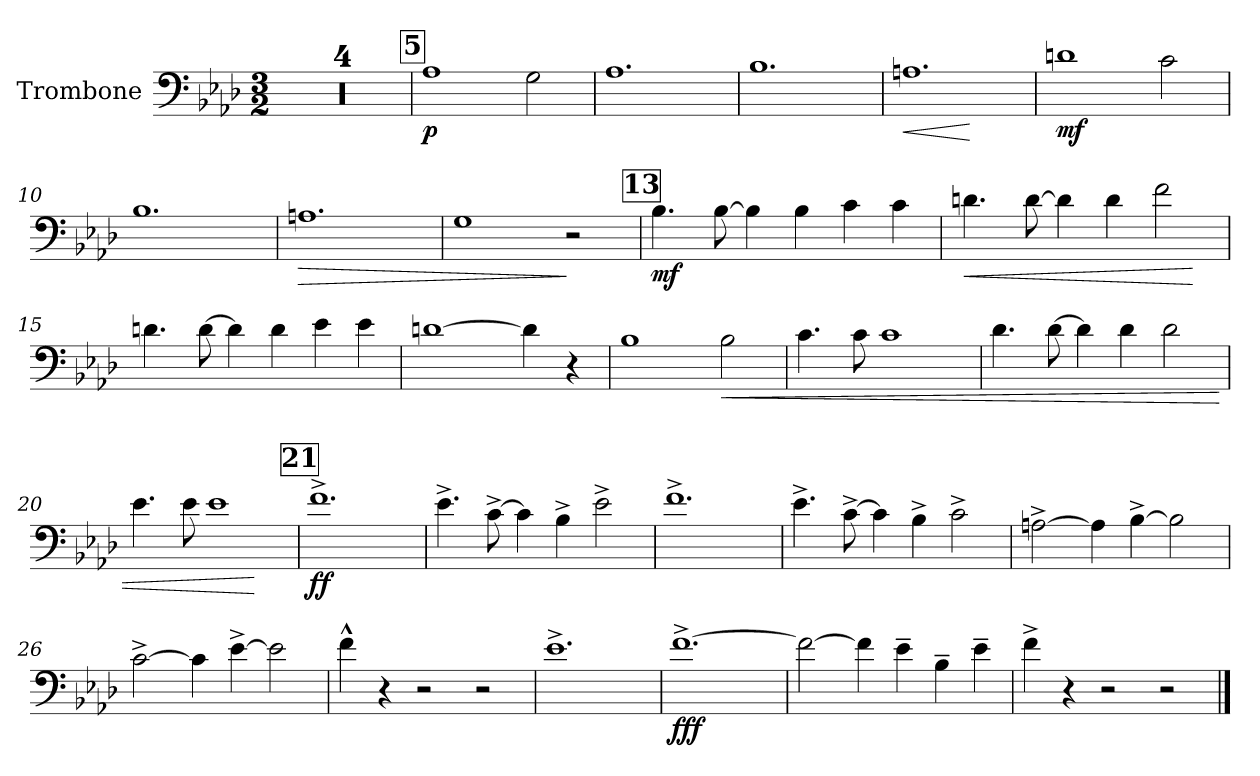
**kern	**dynam
*part1	*part1
*staff1	*staff1
*I"Trombone	*
*I'Trb	*
*clefF4	*
*k[b-e-a-d-]	*
*A-:	*
*M3/2	*
*MM252	*
=1	=1
1.r	.
=2	=2
1.r	.
=3	=3
1.r	.
=4	=4
1.r	.
!!LO:REH:place=s1:a:t=5
=5	=5
!	!LO:DY:b
1A-	p
2G\	.
=6	=6
1.A-	.
=7	=7
1.B-	.
=8	=8
!	!LO:HP:b
1.An	<
.	[
=9	=9
!	!LO:DY:b
1dn	mf
2c\	.
=10	=10
1.B-	.
=11	=11
!	!LO:HP:b
1.An	>
=12	=12
1G	.
2r	]
!!LO:LB:g=z
!!LO:REH:place=s1:a:t=13
=13	=13
!	!LO:DY:b
4.B-\	mf
[8B-\	.
4B-\]	.
4B-\	.
4c\	.
4c\	.
=14	=14
!	!LO:HP:b
4.dn\	<
[8d\	.
4d\]	.
4d\	.
2f\	.
.	[
=15	=15
4.dn\	.
[8d\	.
4d\]	.
4d\	.
4e-\	.
4e-\	.
=16	=16
[1dn	.
4d\]	.
4r	.
=17	=17
1B-	.
!	!LO:HP:b
2B-\	<
=18	=18
4.c\	.
8c\	.
1c	.
!!LO:LB:g=z
=19	=19
4.d-\	.
[8d-\	.
4d-\]	.
4d-\	.
2d-\	.
=20	=20
4.e-\	.
8e-\	.
1e-	.
.	[
!!LO:REH:place=s1:a:t=21
=21	=21
!	!LO:DY:b
1.f^	ff
=22	=22
4.e-^\	.
[8c^\	.
4c\]	.
4B-^\	.
2e-^\	.
=23	=23
1.f^	.
=24	=24
4.e-^\	.
[8c^\	.
4c\]	.
4B-^\	.
2c^\	.
=25	=25
[2An^\	.
4A\]	.
[4B-^\	.
2B-\]	.
!!LO:LB:g=z
=26	=26
[2c^\	.
4c\]	.
[4e-^\	.
2e-\]	.
=27	=27
4f^^\	.
4r	.
2r	.
2r	.
=28	=28
1.e-^	.
=29	=29
!	!LO:DY:b
[1.f^	fff
=30	=30
2f\_	.
4f\]	.
4e-~\	.
4B-~\	.
4e-~\	.
=31	=31
4f^\	.
4r	.
2r	.
2r	.
==	==
*-	*-
